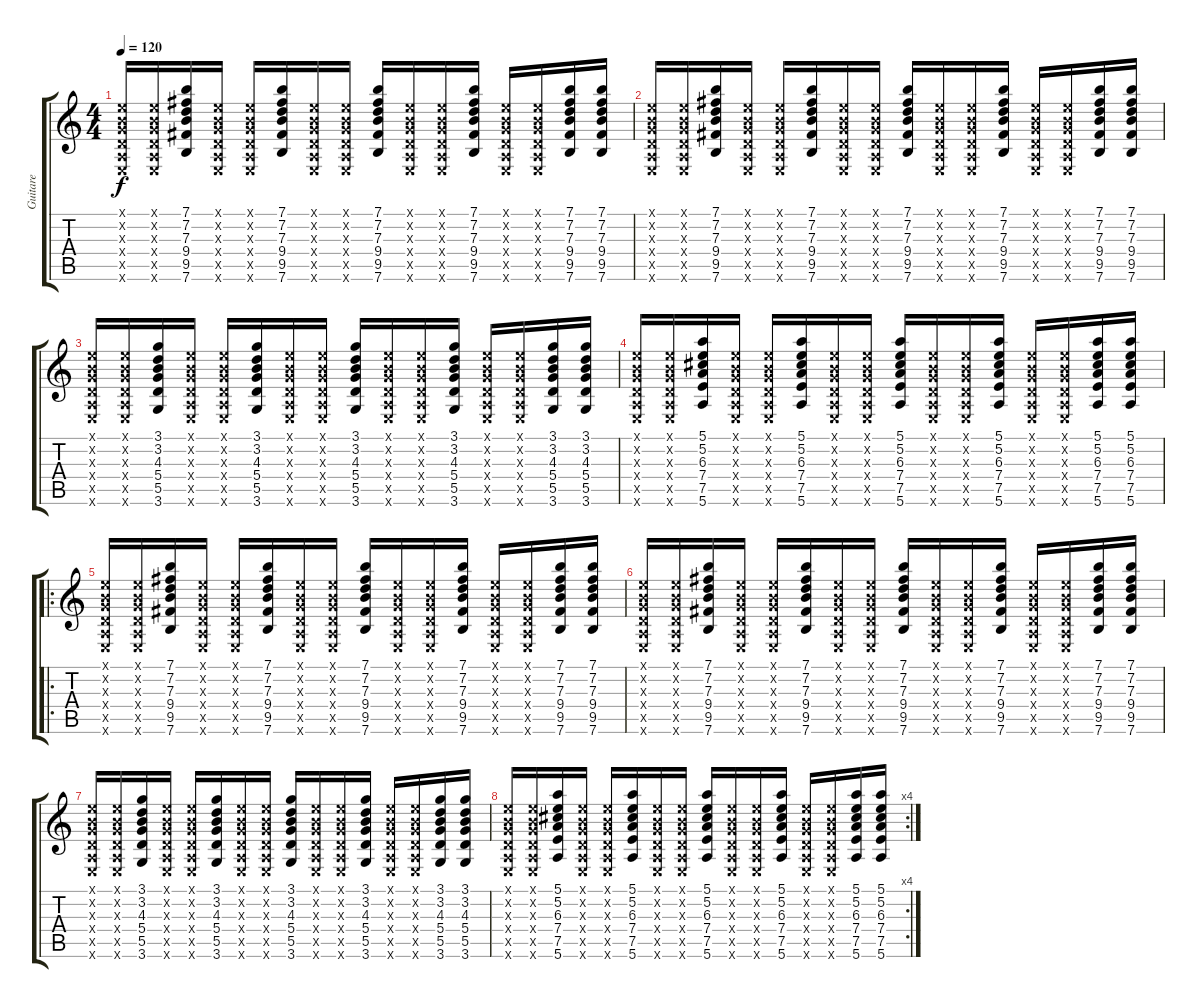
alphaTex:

\track ("Guitare" "Guitare") {instrument electricguitarmuted}
\staff {score tabs}
\tuning (E4 B3 G3 D3 A2 E2) {hide}
\ts (4 4)
\tempo 120
\clef g2
\ks c
(0.1{x} 0.2{x} 0.3{x} 0.4{x} 0.5{x} 0.6{x}).16{dy f} (0.1{x} 0.2{x} 0.3{x} 0.4{x} 0.5{x} 0.6{x}).16 (7.1 7.2 7.3 9.4 9.5 7.6).16 (0.1{x} 0.2{x} 0.3{x} 0.4{x} 0.5{x} 0.6{x}).16 (0.1{x} 0.2{x} 0.3{x} 0.4{x} 0.5{x} 0.6{x}).16 (7.1 7.2 7.3 9.4 9.5 7.6).16 (0.1{x} 0.2{x} 0.3{x} 0.4{x} 0.5{x} 0.6{x}).16 (0.1{x} 0.2{x} 0.3{x} 0.4{x} 0.5{x} 0.6{x}).16 (7.1 7.2 7.3 9.4 9.5 7.6).16 (0.1{x} 0.2{x} 0.3{x} 0.4{x} 0.5{x} 0.6{x}).16 (0.1{x} 0.2{x} 0.3{x} 0.4{x} 0.5{x} 0.6{x}).16 (7.1 7.2 7.3 9.4 9.5 7.6).16 (0.1{x} 0.2{x} 0.3{x} 0.4{x} 0.5{x} 0.6{x}).16 (0.1{x} 0.2{x} 0.3{x} 0.4{x} 0.5{x} 0.6{x}).16 (7.1 7.2 7.3 9.4 9.5 7.6).16 (7.1 7.2 7.3 9.4 9.5 7.6).16 |
(0.1{x} 0.2{x} 0.3{x} 0.4{x} 0.5{x} 0.6{x}).16 (0.1{x} 0.2{x} 0.3{x} 0.4{x} 0.5{x} 0.6{x}).16 (7.1 7.2 7.3 9.4 9.5 7.6).16 (0.1{x} 0.2{x} 0.3{x} 0.4{x} 0.5{x} 0.6{x}).16 (0.1{x} 0.2{x} 0.3{x} 0.4{x} 0.5{x} 0.6{x}).16 (7.1 7.2 7.3 9.4 9.5 7.6).16 (0.1{x} 0.2{x} 0.3{x} 0.4{x} 0.5{x} 0.6{x}).16 (0.1{x} 0.2{x} 0.3{x} 0.4{x} 0.5{x} 0.6{x}).16 (7.1 7.2 7.3 9.4 9.5 7.6).16 (0.1{x} 0.2{x} 0.3{x} 0.4{x} 0.5{x} 0.6{x}).16 (0.1{x} 0.2{x} 0.3{x} 0.4{x} 0.5{x} 0.6{x}).16 (7.1 7.2 7.3 9.4 9.5 7.6).16 (0.1{x} 0.2{x} 0.3{x} 0.4{x} 0.5{x} 0.6{x}).16 (0.1{x} 0.2{x} 0.3{x} 0.4{x} 0.5{x} 0.6{x}).16 (7.1 7.2 7.3 9.4 9.5 7.6).16 (7.1 7.2 7.3 9.4 9.5 7.6).16 |
(0.1{x} 0.2{x} 0.3{x} 0.4{x} 0.5{x} 0.6{x}).16 (0.1{x} 0.2{x} 0.3{x} 0.4{x} 0.5{x} 0.6{x}).16 (3.1 3.2 4.3 5.4 5.5 3.6).16 (0.1{x} 0.2{x} 0.3{x} 0.4{x} 0.5{x} 0.6{x}).16 (0.1{x} 0.2{x} 0.3{x} 0.4{x} 0.5{x} 0.6{x}).16 (3.1 3.2 4.3 5.4 5.5 3.6).16 (0.1{x} 0.2{x} 0.3{x} 0.4{x} 0.5{x} 0.6{x}).16 (0.1{x} 0.2{x} 0.3{x} 0.4{x} 0.5{x} 0.6{x}).16 (3.1 3.2 4.3 5.4 5.5 3.6).16 (0.1{x} 0.2{x} 0.3{x} 0.4{x} 0.5{x} 0.6{x}).16 (0.1{x} 0.2{x} 0.3{x} 0.4{x} 0.5{x} 0.6{x}).16 (3.1 3.2 4.3 5.4 5.5 3.6).16 (0.1{x} 0.2{x} 0.3{x} 0.4{x} 0.5{x} 0.6{x}).16 (0.1{x} 0.2{x} 0.3{x} 0.4{x} 0.5{x} 0.6{x}).16 (3.1 3.2 4.3 5.4 5.5 3.6).16 (3.1 3.2 4.3 5.4 5.5 3.6).16 |
(0.1{x} 0.2{x} 0.3{x} 0.4{x} 0.5{x} 0.6{x}).16 (0.1{x} 0.2{x} 0.3{x} 0.4{x} 0.5{x} 0.6{x}).16 (5.1 5.2 6.3 7.4 7.5 5.6).16 (0.1{x} 0.2{x} 0.3{x} 0.4{x} 0.5{x} 0.6{x}).16 (0.1{x} 0.2{x} 0.3{x} 0.4{x} 0.5{x} 0.6{x}).16 (5.1 5.2 6.3 7.4 7.5 5.6).16 (0.1{x} 0.2{x} 0.3{x} 0.4{x} 0.5{x} 0.6{x}).16 (0.1{x} 0.2{x} 0.3{x} 0.4{x} 0.5{x} 0.6{x}).16 (5.1 5.2 6.3 7.4 7.5 5.6).16 (0.1{x} 0.2{x} 0.3{x} 0.4{x} 0.5{x} 0.6{x}).16 (0.1{x} 0.2{x} 0.3{x} 0.4{x} 0.5{x} 0.6{x}).16 (5.1 5.2 6.3 7.4 7.5 5.6).16 (0.1{x} 0.2{x} 0.3{x} 0.4{x} 0.5{x} 0.6{x}).16 (0.1{x} 0.2{x} 0.3{x} 0.4{x} 0.5{x} 0.6{x}).16 (5.1 5.2 6.3 7.4 7.5 5.6).16 (5.1 5.2 6.3 7.4 7.5 5.6).16 |
\ro
(0.1{x} 0.2{x} 0.3{x} 0.4{x} 0.5{x} 0.6{x}).16 (0.1{x} 0.2{x} 0.3{x} 0.4{x} 0.5{x} 0.6{x}).16 (7.1 7.2 7.3 9.4 9.5 7.6).16 (0.1{x} 0.2{x} 0.3{x} 0.4{x} 0.5{x} 0.6{x}).16 (0.1{x} 0.2{x} 0.3{x} 0.4{x} 0.5{x} 0.6{x}).16 (7.1 7.2 7.3 9.4 9.5 7.6).16 (0.1{x} 0.2{x} 0.3{x} 0.4{x} 0.5{x} 0.6{x}).16 (0.1{x} 0.2{x} 0.3{x} 0.4{x} 0.5{x} 0.6{x}).16 (7.1 7.2 7.3 9.4 9.5 7.6).16 (0.1{x} 0.2{x} 0.3{x} 0.4{x} 0.5{x} 0.6{x}).16 (0.1{x} 0.2{x} 0.3{x} 0.4{x} 0.5{x} 0.6{x}).16 (7.1 7.2 7.3 9.4 9.5 7.6).16 (0.1{x} 0.2{x} 0.3{x} 0.4{x} 0.5{x} 0.6{x}).16 (0.1{x} 0.2{x} 0.3{x} 0.4{x} 0.5{x} 0.6{x}).16 (7.1 7.2 7.3 9.4 9.5 7.6).16 (7.1 7.2 7.3 9.4 9.5 7.6).16 |
(0.1{x} 0.2{x} 0.3{x} 0.4{x} 0.5{x} 0.6{x}).16 (0.1{x} 0.2{x} 0.3{x} 0.4{x} 0.5{x} 0.6{x}).16 (7.1 7.2 7.3 9.4 9.5 7.6).16 (0.1{x} 0.2{x} 0.3{x} 0.4{x} 0.5{x} 0.6{x}).16 (0.1{x} 0.2{x} 0.3{x} 0.4{x} 0.5{x} 0.6{x}).16 (7.1 7.2 7.3 9.4 9.5 7.6).16 (0.1{x} 0.2{x} 0.3{x} 0.4{x} 0.5{x} 0.6{x}).16 (0.1{x} 0.2{x} 0.3{x} 0.4{x} 0.5{x} 0.6{x}).16 (7.1 7.2 7.3 9.4 9.5 7.6).16 (0.1{x} 0.2{x} 0.3{x} 0.4{x} 0.5{x} 0.6{x}).16 (0.1{x} 0.2{x} 0.3{x} 0.4{x} 0.5{x} 0.6{x}).16 (7.1 7.2 7.3 9.4 9.5 7.6).16 (0.1{x} 0.2{x} 0.3{x} 0.4{x} 0.5{x} 0.6{x}).16 (0.1{x} 0.2{x} 0.3{x} 0.4{x} 0.5{x} 0.6{x}).16 (7.1 7.2 7.3 9.4 9.5 7.6).16 (7.1 7.2 7.3 9.4 9.5 7.6).16 |
(0.1{x} 0.2{x} 0.3{x} 0.4{x} 0.5{x} 0.6{x}).16 (0.1{x} 0.2{x} 0.3{x} 0.4{x} 0.5{x} 0.6{x}).16 (3.1 3.2 4.3 5.4 5.5 3.6).16 (0.1{x} 0.2{x} 0.3{x} 0.4{x} 0.5{x} 0.6{x}).16 (0.1{x} 0.2{x} 0.3{x} 0.4{x} 0.5{x} 0.6{x}).16 (3.1 3.2 4.3 5.4 5.5 3.6).16 (0.1{x} 0.2{x} 0.3{x} 0.4{x} 0.5{x} 0.6{x}).16 (0.1{x} 0.2{x} 0.3{x} 0.4{x} 0.5{x} 0.6{x}).16 (3.1 3.2 4.3 5.4 5.5 3.6).16 (0.1{x} 0.2{x} 0.3{x} 0.4{x} 0.5{x} 0.6{x}).16 (0.1{x} 0.2{x} 0.3{x} 0.4{x} 0.5{x} 0.6{x}).16 (3.1 3.2 4.3 5.4 5.5 3.6).16 (0.1{x} 0.2{x} 0.3{x} 0.4{x} 0.5{x} 0.6{x}).16 (0.1{x} 0.2{x} 0.3{x} 0.4{x} 0.5{x} 0.6{x}).16 (3.1 3.2 4.3 5.4 5.5 3.6).16 (3.1 3.2 4.3 5.4 5.5 3.6).16 |
\rc 4
(0.1{x} 0.2{x} 0.3{x} 0.4{x} 0.5{x} 0.6{x}).16 (0.1{x} 0.2{x} 0.3{x} 0.4{x} 0.5{x} 0.6{x}).16 (5.1 5.2 6.3 7.4 7.5 5.6).16 (0.1{x} 0.2{x} 0.3{x} 0.4{x} 0.5{x} 0.6{x}).16 (0.1{x} 0.2{x} 0.3{x} 0.4{x} 0.5{x} 0.6{x}).16 (5.1 5.2 6.3 7.4 7.5 5.6).16 (0.1{x} 0.2{x} 0.3{x} 0.4{x} 0.5{x} 0.6{x}).16 (0.1{x} 0.2{x} 0.3{x} 0.4{x} 0.5{x} 0.6{x}).16 (5.1 5.2 6.3 7.4 7.5 5.6).16 (0.1{x} 0.2{x} 0.3{x} 0.4{x} 0.5{x} 0.6{x}).16 (0.1{x} 0.2{x} 0.3{x} 0.4{x} 0.5{x} 0.6{x}).16 (5.1 5.2 6.3 7.4 7.5 5.6).16 (0.1{x} 0.2{x} 0.3{x} 0.4{x} 0.5{x} 0.6{x}).16 (0.1{x} 0.2{x} 0.3{x} 0.4{x} 0.5{x} 0.6{x}).16 (5.1 5.2 6.3 7.4 7.5 5.6).16 (5.1 5.2 6.3 7.4 7.5 5.6).16
